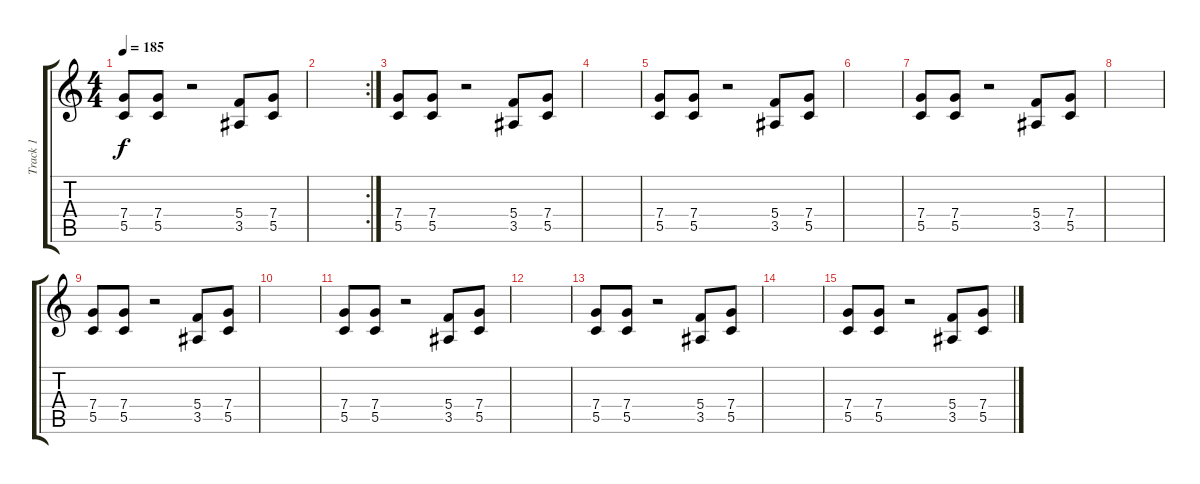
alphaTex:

\track ("Track 1" "Track 1") {instrument distortionguitar}
\staff {score tabs}
\tuning (D4 A3 F3 C3 G2 C2) {hide}
\ts (4 4)
\tempo 185
\clef g2
\ks c
(7.4 5.5).8{dy f} (7.4 5.5).8 r.2 (5.4 3.5).8 (7.4 5.5).8 |
\rc 2
|
(7.4 5.5).8 (7.4 5.5).8 r.2 (5.4 3.5).8 (7.4 5.5).8 |
|
(7.4 5.5).8 (7.4 5.5).8 r.2 (5.4 3.5).8 (7.4 5.5).8 |
|
(7.4 5.5).8 (7.4 5.5).8 r.2 (5.4 3.5).8 (7.4 5.5).8 |
|
(7.4 5.5).8 (7.4 5.5).8 r.2 (5.4 3.5).8 (7.4 5.5).8 |
|
(7.4 5.5).8 (7.4 5.5).8 r.2 (5.4 3.5).8 (7.4 5.5).8 |
|
(7.4 5.5).8 (7.4 5.5).8 r.2 (5.4 3.5).8 (7.4 5.5).8 |
|
(7.4 5.5).8 (7.4 5.5).8 r.2 (5.4 3.5).8 (7.4 5.5).8
